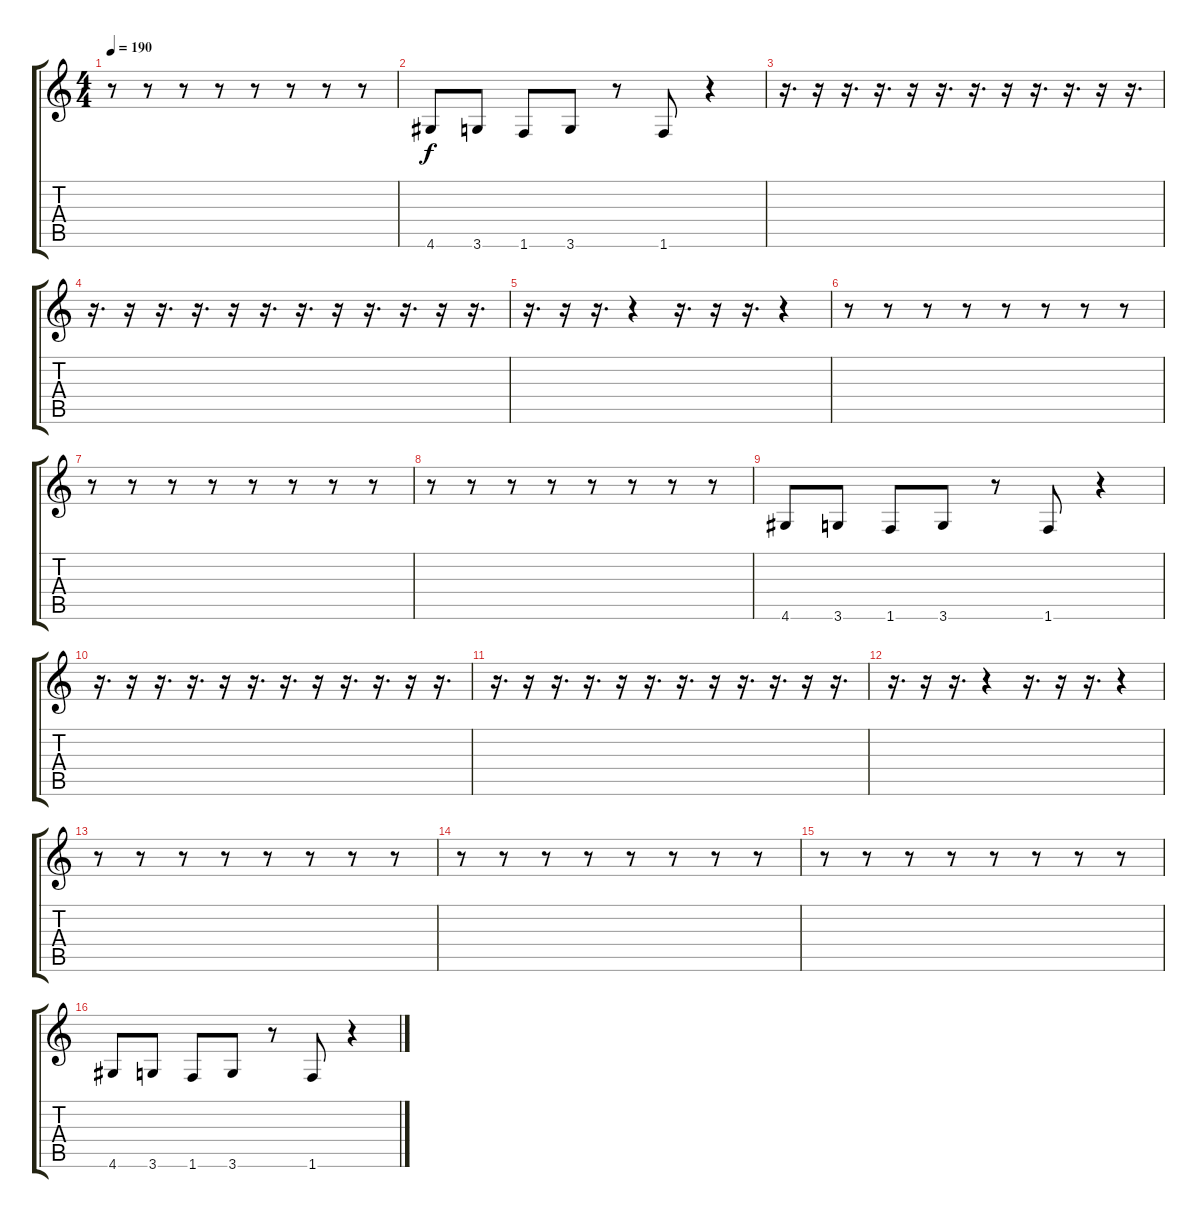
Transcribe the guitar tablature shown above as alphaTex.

\track "" {instrument electricbassfinger}
\staff {score tabs}
\tuning (E4 B3 G3 D3 A2 E2) {hide}
\ts (4 4)
\tempo 190
\clef g2
\ks c
r.8{dy f} r.8 r.8 r.8 r.8 r.8 r.8 r.8 |
4.6.8 3.6.8 1.6.8 3.6.8 r.8 1.6.8 r.4 |
r.16{d} r.16 r.16{d} r.16{d} r.16 r.16{d} r.16{d} r.16 r.16{d} r.16{d} r.16 r.16{d} |
r.16{d} r.16 r.16{d} r.16{d} r.16 r.16{d} r.16{d} r.16 r.16{d} r.16{d} r.16 r.16{d} |
r.16{d} r.16 r.16{d} r.4 r.16{d} r.16 r.16{d} r.4 |
r.8 r.8 r.8 r.8 r.8 r.8 r.8 r.8 |
r.8 r.8 r.8 r.8 r.8 r.8 r.8 r.8 |
r.8 r.8 r.8 r.8 r.8 r.8 r.8 r.8 |
4.6.8 3.6.8 1.6.8 3.6.8 r.8 1.6.8 r.4 |
r.16{d} r.16 r.16{d} r.16{d} r.16 r.16{d} r.16{d} r.16 r.16{d} r.16{d} r.16 r.16{d} |
r.16{d} r.16 r.16{d} r.16{d} r.16 r.16{d} r.16{d} r.16 r.16{d} r.16{d} r.16 r.16{d} |
r.16{d} r.16 r.16{d} r.4 r.16{d} r.16 r.16{d} r.4 |
r.8 r.8 r.8 r.8 r.8 r.8 r.8 r.8 |
r.8 r.8 r.8 r.8 r.8 r.8 r.8 r.8 |
r.8 r.8 r.8 r.8 r.8 r.8 r.8 r.8 |
4.6.8 3.6.8 1.6.8 3.6.8 r.8 1.6.8 r.4
